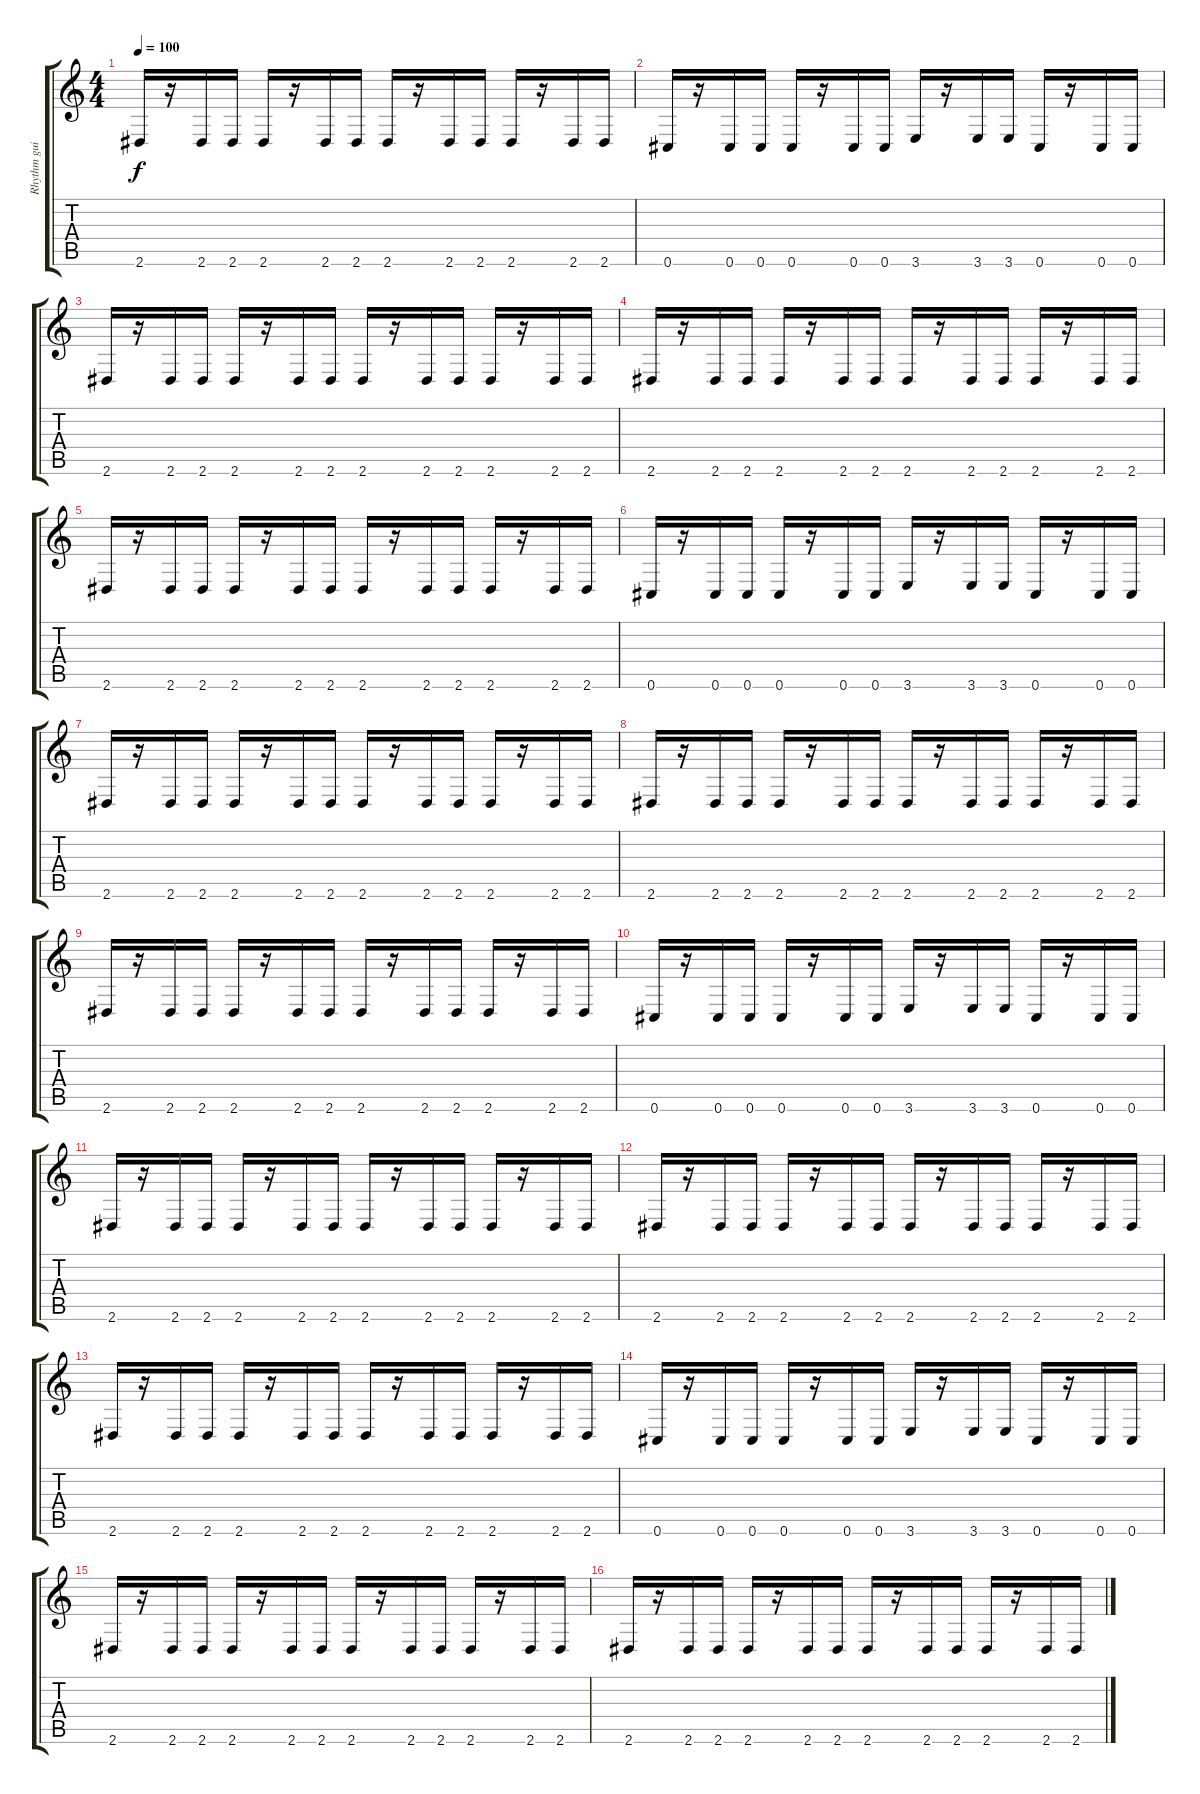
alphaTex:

\track ("Rhythm guitar" "Rhythm gui") {instrument distortionguitar}
\staff {score tabs}
\tuning (Db4 Ab3 E3 B2 Gb2 Db2) {hide}
\ts (4 4)
\tempo 100
\clef g2
\ks c
2.6.16{dy f} r.16 2.6.16 2.6.16 2.6.16 r.16 2.6.16 2.6.16 2.6.16 r.16 2.6.16 2.6.16 2.6.16 r.16 2.6.16 2.6.16 |
0.6.16 r.16 0.6.16 0.6.16 0.6.16 r.16 0.6.16 0.6.16 3.6.16 r.16 3.6.16 3.6.16 0.6.16 r.16 0.6.16 0.6.16 |
2.6.16 r.16 2.6.16 2.6.16 2.6.16 r.16 2.6.16 2.6.16 2.6.16 r.16 2.6.16 2.6.16 2.6.16 r.16 2.6.16 2.6.16 |
2.6.16 r.16 2.6.16 2.6.16 2.6.16 r.16 2.6.16 2.6.16 2.6.16 r.16 2.6.16 2.6.16 2.6.16 r.16 2.6.16 2.6.16 |
2.6.16 r.16 2.6.16 2.6.16 2.6.16 r.16 2.6.16 2.6.16 2.6.16 r.16 2.6.16 2.6.16 2.6.16 r.16 2.6.16 2.6.16 |
0.6.16 r.16 0.6.16 0.6.16 0.6.16 r.16 0.6.16 0.6.16 3.6.16 r.16 3.6.16 3.6.16 0.6.16 r.16 0.6.16 0.6.16 |
2.6.16 r.16 2.6.16 2.6.16 2.6.16 r.16 2.6.16 2.6.16 2.6.16 r.16 2.6.16 2.6.16 2.6.16 r.16 2.6.16 2.6.16 |
2.6.16 r.16 2.6.16 2.6.16 2.6.16 r.16 2.6.16 2.6.16 2.6.16 r.16 2.6.16 2.6.16 2.6.16 r.16 2.6.16 2.6.16 |
2.6.16 r.16 2.6.16 2.6.16 2.6.16 r.16 2.6.16 2.6.16 2.6.16 r.16 2.6.16 2.6.16 2.6.16 r.16 2.6.16 2.6.16 |
0.6.16 r.16 0.6.16 0.6.16 0.6.16 r.16 0.6.16 0.6.16 3.6.16 r.16 3.6.16 3.6.16 0.6.16 r.16 0.6.16 0.6.16 |
2.6.16 r.16 2.6.16 2.6.16 2.6.16 r.16 2.6.16 2.6.16 2.6.16 r.16 2.6.16 2.6.16 2.6.16 r.16 2.6.16 2.6.16 |
2.6.16 r.16 2.6.16 2.6.16 2.6.16 r.16 2.6.16 2.6.16 2.6.16 r.16 2.6.16 2.6.16 2.6.16 r.16 2.6.16 2.6.16 |
2.6.16 r.16 2.6.16 2.6.16 2.6.16 r.16 2.6.16 2.6.16 2.6.16 r.16 2.6.16 2.6.16 2.6.16 r.16 2.6.16 2.6.16 |
0.6.16 r.16 0.6.16 0.6.16 0.6.16 r.16 0.6.16 0.6.16 3.6.16 r.16 3.6.16 3.6.16 0.6.16 r.16 0.6.16 0.6.16 |
2.6.16 r.16 2.6.16 2.6.16 2.6.16 r.16 2.6.16 2.6.16 2.6.16 r.16 2.6.16 2.6.16 2.6.16 r.16 2.6.16 2.6.16 |
2.6.16 r.16 2.6.16 2.6.16 2.6.16 r.16 2.6.16 2.6.16 2.6.16 r.16 2.6.16 2.6.16 2.6.16 r.16 2.6.16 2.6.16
